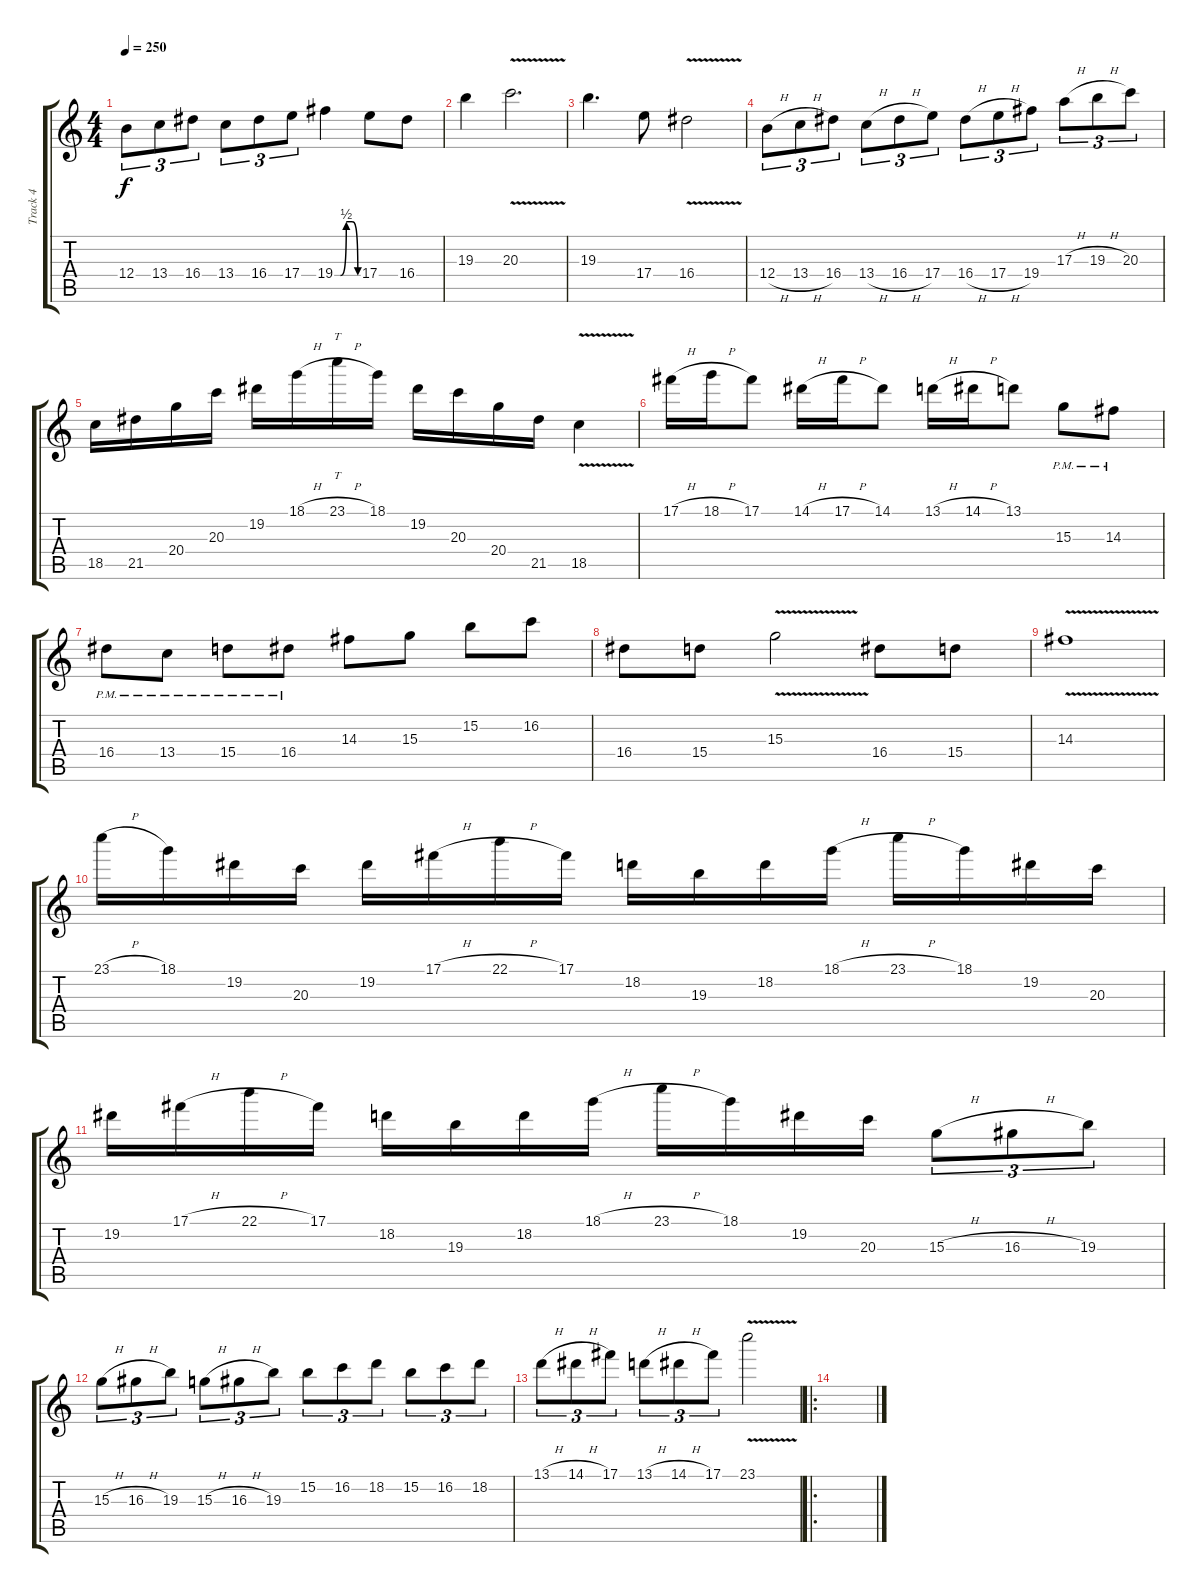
\track ("Track 4" "Track 4") {instrument distortionguitar}
\staff {score tabs}
\tuning (Db4 Ab3 E3 B2 Gb2 Db2) {hide}
\ts (4 4)
\tempo 250
\clef g2
\ks c
12.4.8{tu (3 2) dy f} 13.4.8{tu (3 2)} 16.4.8{tu (3 2)} 13.4.8{tu (3 2)} 16.4.8{tu (3 2)} 17.4.8{tu (3 2)} 19.4{be (custom 0 0 15 0 30 2 45 2 60 0)}.4 17.4.8 16.4.8 |
19.3.4 20.3{v}.2{d} |
19.3.4{d} 17.4.8 16.4{v}.2 |
12.4{h}.8{tu (3 2)} 13.4{h}.8{tu (3 2)} 16.4.8{tu (3 2)} 13.4{h}.8{tu (3 2)} 16.4{h}.8{tu (3 2)} 17.4.8{tu (3 2)} 16.4{h}.8{tu (3 2)} 17.4{h}.8{tu (3 2)} 19.4.8{tu (3 2)} 17.3{h}.8{tu (3 2)} 19.3{h}.8{tu (3 2)} 20.3.8{tu (3 2)} |
18.5.16 21.5.16 20.4.16 20.3.16 19.2.16 18.1{h}.16 23.1{h}.16{tt} 18.1.16 19.2.16 20.3.16 20.4.16 21.5.16 18.5{v}.4 |
17.1{h}.16{balance 0} 18.1{h}.16 17.1.8 14.1{h}.16 17.1{h}.16 14.1.8 13.1{h}.16 14.1{h}.16 13.1.8 15.3{pm}.8 14.3{pm}.8 |
16.4{pm}.8 13.4{pm}.8 15.4{pm}.8 16.4{pm}.8 14.3.8 15.3.8 15.2.8 16.2.8 |
16.4.8 15.4.8 15.3{v}.2 16.4.8 15.4.8 |
14.3{v}.1 |
23.1{h}.16 18.1.16 19.2.16 20.3.16 19.2.16 17.1{h}.16 22.1{h}.16 17.1.16 18.2.16 19.3.16 18.2.16 18.1{h}.16 23.1{h}.16 18.1.16 19.2.16 20.3.16 |
19.2.16 17.1{h}.16 22.1{h}.16 17.1.16 18.2.16 19.3.16 18.2.16 18.1{h}.16 23.1{h}.16 18.1.16 19.2.16 20.3.16 15.3{h}.8{tu (3 2)} 16.3{h}.8{tu (3 2)} 19.3.8{tu (3 2)} |
15.3{h}.8{tu (3 2)} 16.3{h}.8{tu (3 2)} 19.3.8{tu (3 2)} 15.3{h}.8{tu (3 2)} 16.3{h}.8{tu (3 2)} 19.3.8{tu (3 2)} 15.2.8{tu (3 2)} 16.2.8{tu (3 2)} 18.2.8{tu (3 2)} 15.2.8{tu (3 2)} 16.2.8{tu (3 2)} 18.2.8{tu (3 2)} |
13.1{h}.8{tu (3 2)} 14.1{h}.8{tu (3 2)} 17.1.8{tu (3 2)} 13.1{h}.8{tu (3 2)} 14.1{h}.8{tu (3 2)} 17.1.8{tu (3 2)} 23.1{v}.2 |
\ro
